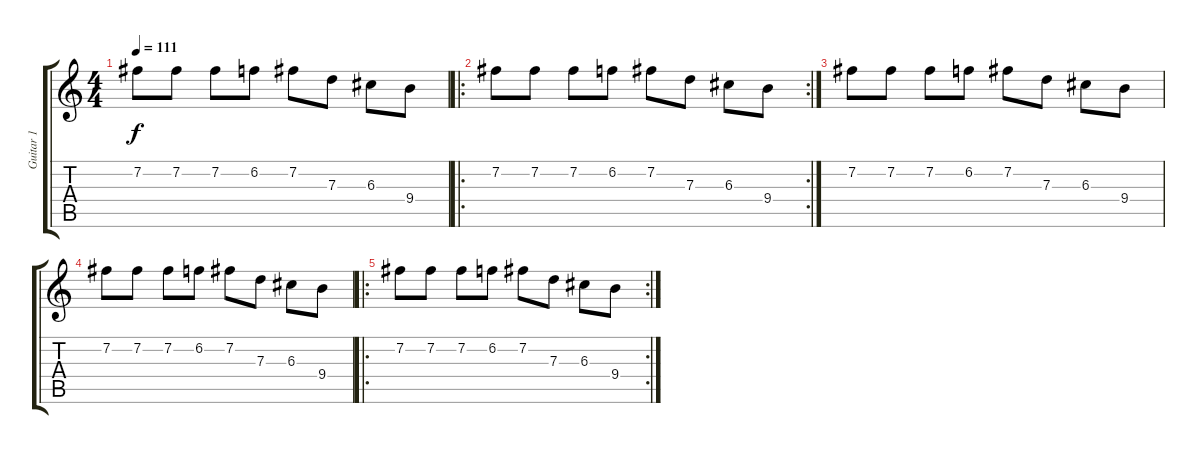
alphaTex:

\track ("Guitar 1" "Guitar 1") {instrument distortionguitar}
\staff {score tabs}
\tuning (E4 B3 G3 D3 A2 E2) {hide}
\ts (4 4)
\tempo 111
\clef g2
\ks c
7.2.8{dy f} 7.2.8 7.2.8 6.2.8 7.2.8 7.3.8 6.3.8 9.4.8 |
\ro
\rc 2
7.2.8 7.2.8 7.2.8 6.2.8 7.2.8 7.3.8 6.3.8 9.4.8 |
7.2.8 7.2.8 7.2.8 6.2.8 7.2.8 7.3.8 6.3.8 9.4.8 |
7.2.8 7.2.8 7.2.8 6.2.8 7.2.8 7.3.8 6.3.8 9.4.8 |
\ro
\rc 2
7.2.8 7.2.8 7.2.8 6.2.8 7.2.8 7.3.8 6.3.8 9.4.8
